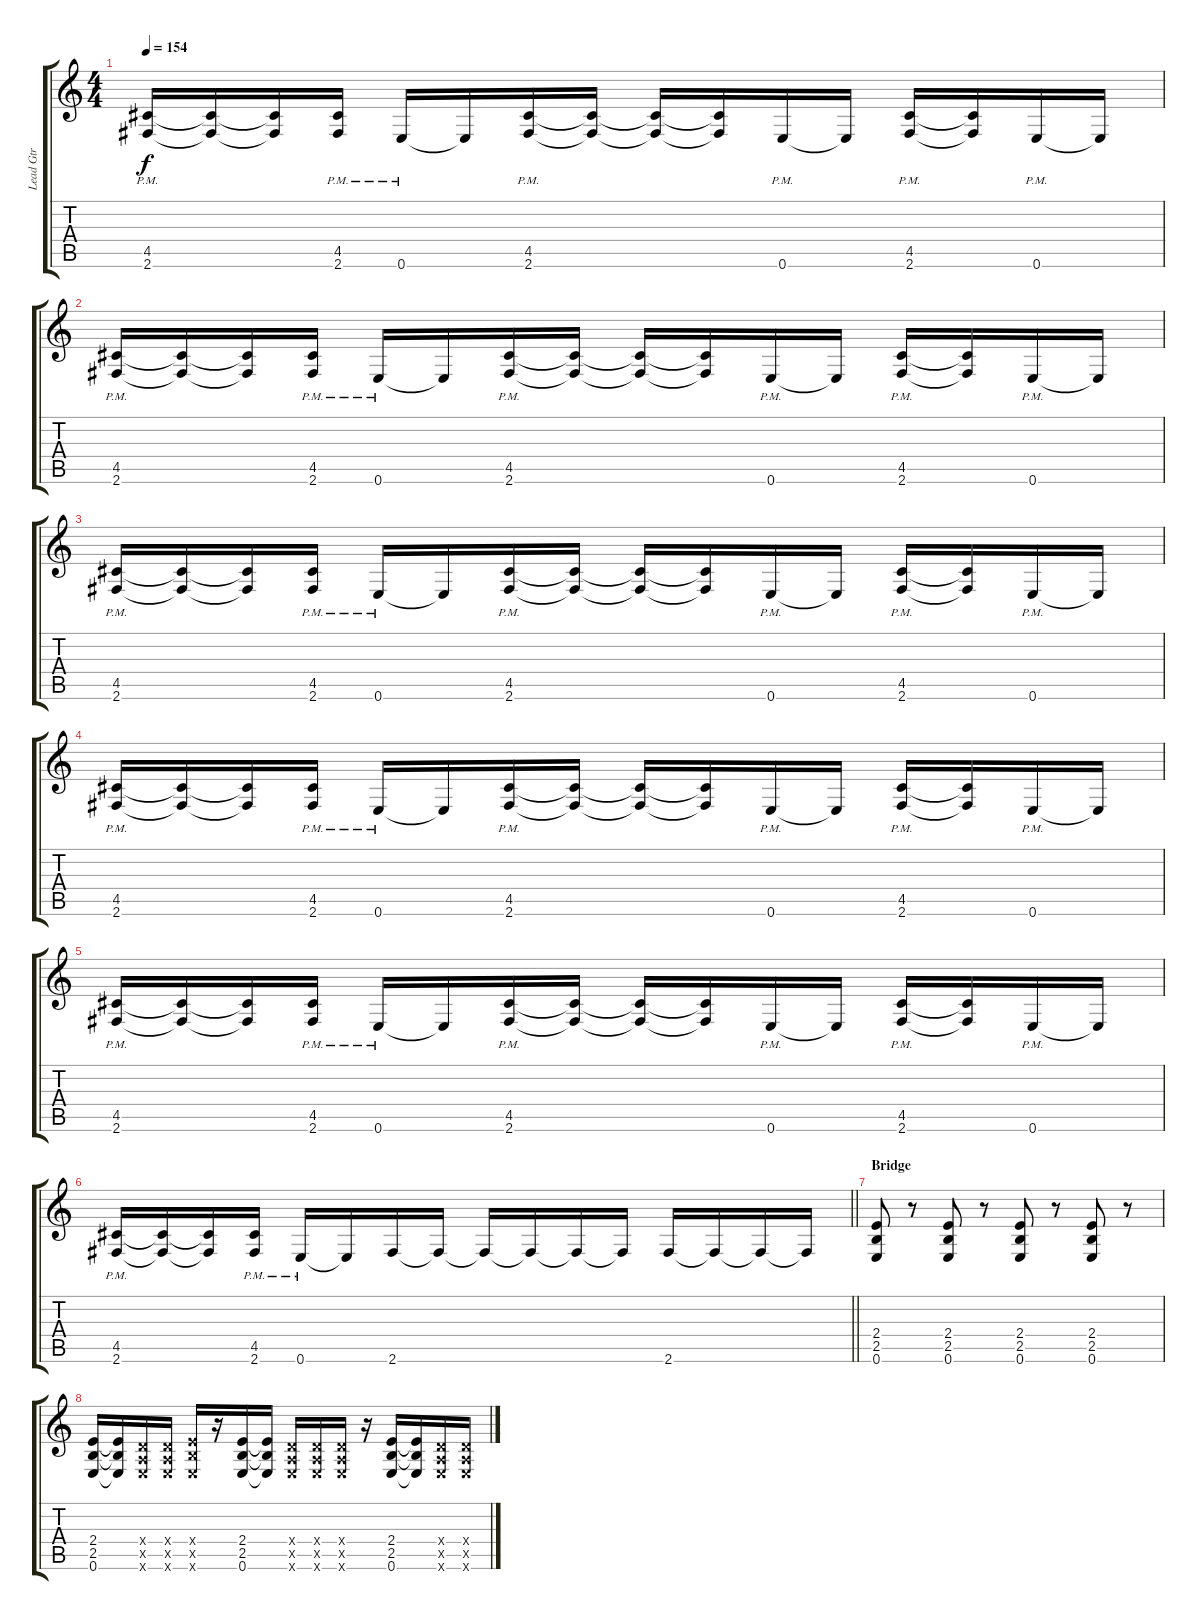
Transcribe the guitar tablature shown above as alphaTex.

\track ("Lead Gtr" "Lead Gtr") {instrument overdrivenguitar}
\staff {score tabs}
\tuning (E4 B3 G3 D3 A2 E2) {hide}
\ts (4 4)
\tempo 154
\clef g2
\ks c
(4.5{pm} 2.6{pm}).16{dy f} (4.5{t} 2.6{t}).16 (4.5{t} 2.6{t}).16 (4.5{pm} 2.6{pm}).16 0.6{pm}.16 0.6{t}.16 (4.5{pm} 2.6{pm}).16 (4.5{t} 2.6{t}).16 (4.5{t} 2.6{t}).16 (4.5{t} 2.6{t}).16 0.6{pm}.16 0.6{t}.16 (4.5{pm} 2.6{pm}).16 (4.5{t} 2.6{t}).16 0.6{pm}.16 0.6{t}.16 |
(4.5{pm} 2.6{pm}).16 (4.5{t} 2.6{t}).16 (4.5{t} 2.6{t}).16 (4.5{pm} 2.6{pm}).16 0.6{pm}.16 0.6{t}.16 (4.5{pm} 2.6{pm}).16 (4.5{t} 2.6{t}).16 (4.5{t} 2.6{t}).16 (4.5{t} 2.6{t}).16 0.6{pm}.16 0.6{t}.16 (4.5{pm} 2.6{pm}).16 (4.5{t} 2.6{t}).16 0.6{pm}.16 0.6{t}.16 |
(4.5{pm} 2.6{pm}).16 (4.5{t} 2.6{t}).16 (4.5{t} 2.6{t}).16 (4.5{pm} 2.6{pm}).16 0.6{pm}.16 0.6{t}.16 (4.5{pm} 2.6{pm}).16 (4.5{t} 2.6{t}).16 (4.5{t} 2.6{t}).16 (4.5{t} 2.6{t}).16 0.6{pm}.16 0.6{t}.16 (4.5{pm} 2.6{pm}).16 (4.5{t} 2.6{t}).16 0.6{pm}.16 0.6{t}.16 |
(4.5{pm} 2.6{pm}).16 (4.5{t} 2.6{t}).16 (4.5{t} 2.6{t}).16 (4.5{pm} 2.6{pm}).16 0.6{pm}.16 0.6{t}.16 (4.5{pm} 2.6{pm}).16 (4.5{t} 2.6{t}).16 (4.5{t} 2.6{t}).16 (4.5{t} 2.6{t}).16 0.6{pm}.16 0.6{t}.16 (4.5{pm} 2.6{pm}).16 (4.5{t} 2.6{t}).16 0.6{pm}.16 0.6{t}.16 |
(4.5{pm} 2.6{pm}).16 (4.5{t} 2.6{t}).16 (4.5{t} 2.6{t}).16 (4.5{pm} 2.6{pm}).16 0.6{pm}.16 0.6{t}.16 (4.5{pm} 2.6{pm}).16 (4.5{t} 2.6{t}).16 (4.5{t} 2.6{t}).16 (4.5{t} 2.6{t}).16 0.6{pm}.16 0.6{t}.16 (4.5{pm} 2.6{pm}).16 (4.5{t} 2.6{t}).16 0.6{pm}.16 0.6{t}.16 |
\barLineRight lightlight
(4.5{pm} 2.6{pm}).16 (4.5{t} 2.6{t}).16 (4.5{t} 2.6{t}).16 (4.5{pm} 2.6{pm}).16 0.6{pm}.16 0.6{t}.16 2.6.16 2.6{t}.16 2.6{t}.16 2.6{t}.16 2.6{t}.16 2.6{t}.16 2.6.16 2.6{t}.16 2.6{t}.16 2.6{t}.16 |
\section ("" "Bridge")
(2.4 2.5 0.6).8 r.8 (2.4 2.5 0.6).8 r.8 (2.4 2.5 0.6).8 r.8 (2.4 2.5 0.6).8 r.8 |
(2.4 2.5 0.6).16 (2.4{t} 2.5{t} 0.6{t}).16 (0.4{x} 0.5{x} 0.6{x}).16 (0.4{x} 0.5{x} 0.6{x}).16 (2.4{x} 2.5{x} 0.6{x}).16 r.16 (2.4 2.5 0.6).16 (2.4{t} 2.5{t} 0.6{t}).16 (0.4{x} 0.5{x} 0.6{x}).16 (0.4{x} 0.5{x} 0.6{x}).16 (0.4{x} 0.5{x} 0.6{x}).16 r.16 (2.4 2.5 0.6).16 (2.4{t} 2.5{t} 0.6{t}).16 (0.4{x} 0.5{x} 0.6{x}).16 (0.4{x} 0.5{x} 0.6{x}).16
